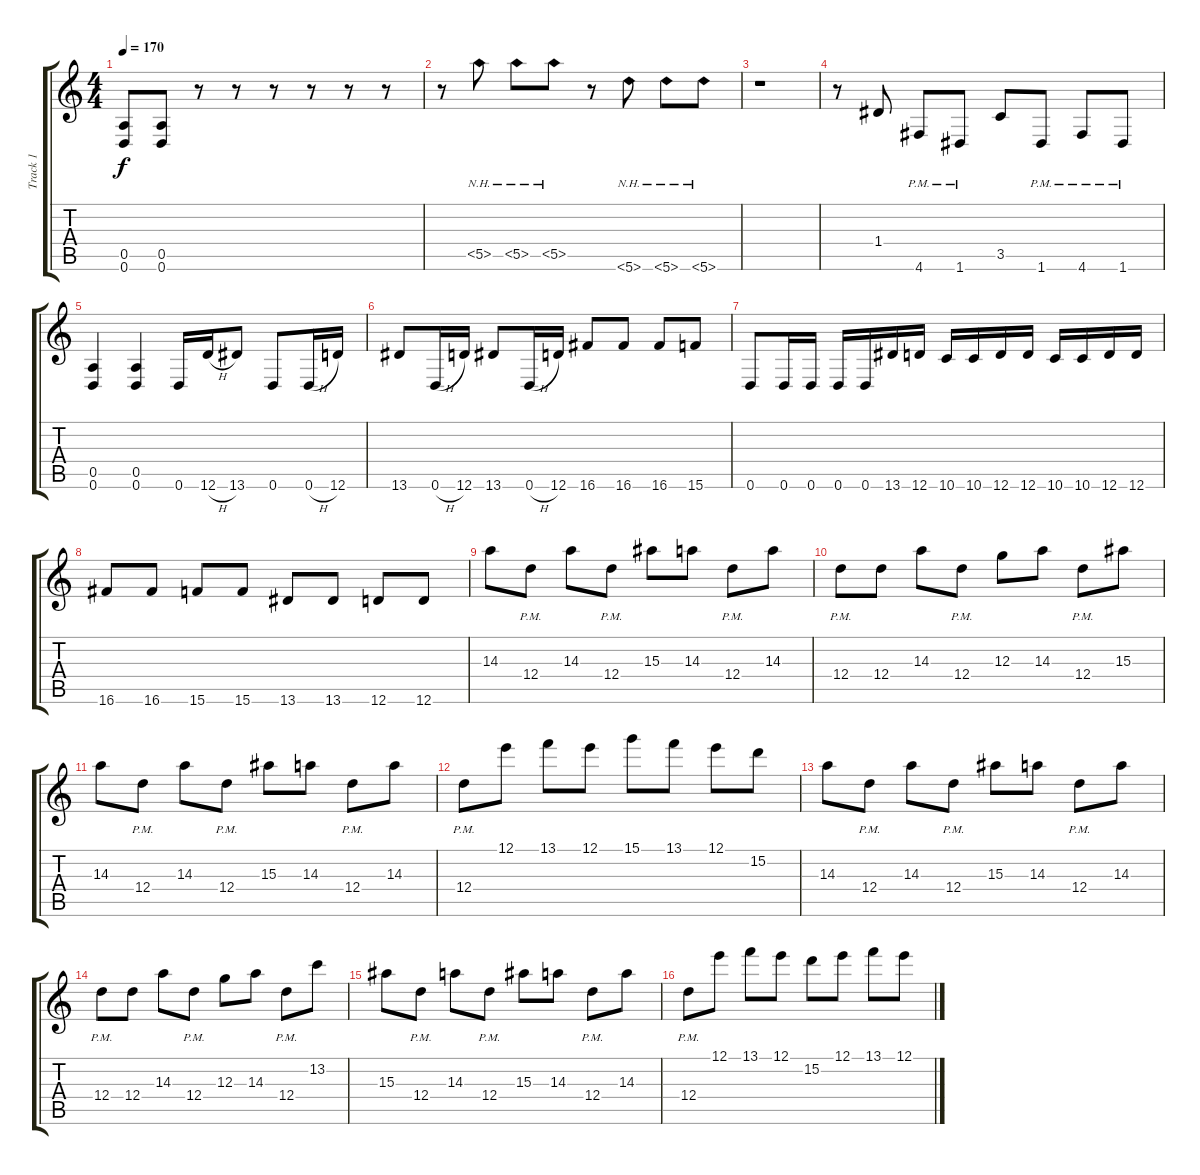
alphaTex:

\track ("Track 1" "Track 1") {instrument distortionguitar}
\staff {score tabs}
\tuning (E4 B3 G3 D3 A2 D2) {hide}
\ts (4 4)
\tempo 170
\clef g2
\ks c
(0.5 0.6).8{dy f} (0.5 0.6).8 r.8 r.8 r.8 r.8 r.8 r.8 |
r.8 5.5{nh}.8 5.5{nh}.8 5.5{nh}.8 r.8 5.6{nh}.8 5.6{nh}.8 5.6{nh}.8 |
r.1 |
r.8 1.4.8 4.6{pm}.8 1.6{pm}.8 3.5.8 1.6{pm}.8 4.6{pm}.8 1.6{pm}.8 |
(0.5 0.6).4 (0.5 0.6).4 0.6.16 12.6{h}.16 13.6.8 0.6.8 0.6{h}.16 12.6.16 |
13.6.8 0.6{h}.16 12.6.16 13.6.8 0.6{h}.16 12.6.16 16.6.8 16.6.8 16.6.8 15.6.8 |
0.6.8 0.6.16 0.6.16 0.6.16 0.6.16 13.6.16 12.6.16 10.6.16 10.6.16 12.6.16 12.6.16 10.6.16 10.6.16 12.6.16 12.6.16 |
16.6.8 16.6.8 15.6.8 15.6.8 13.6.8 13.6.8 12.6.8 12.6.8 |
14.3.8 12.4{pm}.8 14.3.8 12.4{pm}.8 15.3.8 14.3.8 12.4{pm}.8 14.3.8 |
12.4{pm}.8 12.4.8 14.3.8 12.4{pm}.8 12.3.8 14.3.8 12.4{pm}.8 15.3.8 |
14.3.8 12.4{pm}.8 14.3.8 12.4{pm}.8 15.3.8 14.3.8 12.4{pm}.8 14.3.8 |
12.4{pm}.8 12.1.8 13.1.8 12.1.8 15.1.8 13.1.8 12.1.8 15.2.8 |
14.3.8 12.4{pm}.8 14.3.8 12.4{pm}.8 15.3.8 14.3.8 12.4{pm}.8 14.3.8 |
12.4{pm}.8 12.4.8 14.3.8 12.4{pm}.8 12.3.8 14.3.8 12.4{pm}.8 13.2.8 |
15.3.8 12.4{pm}.8 14.3.8 12.4{pm}.8 15.3.8 14.3.8 12.4{pm}.8 14.3.8 |
12.4{pm}.8 12.1.8 13.1.8 12.1.8 15.2.8 12.1.8 13.1.8 12.1.8
